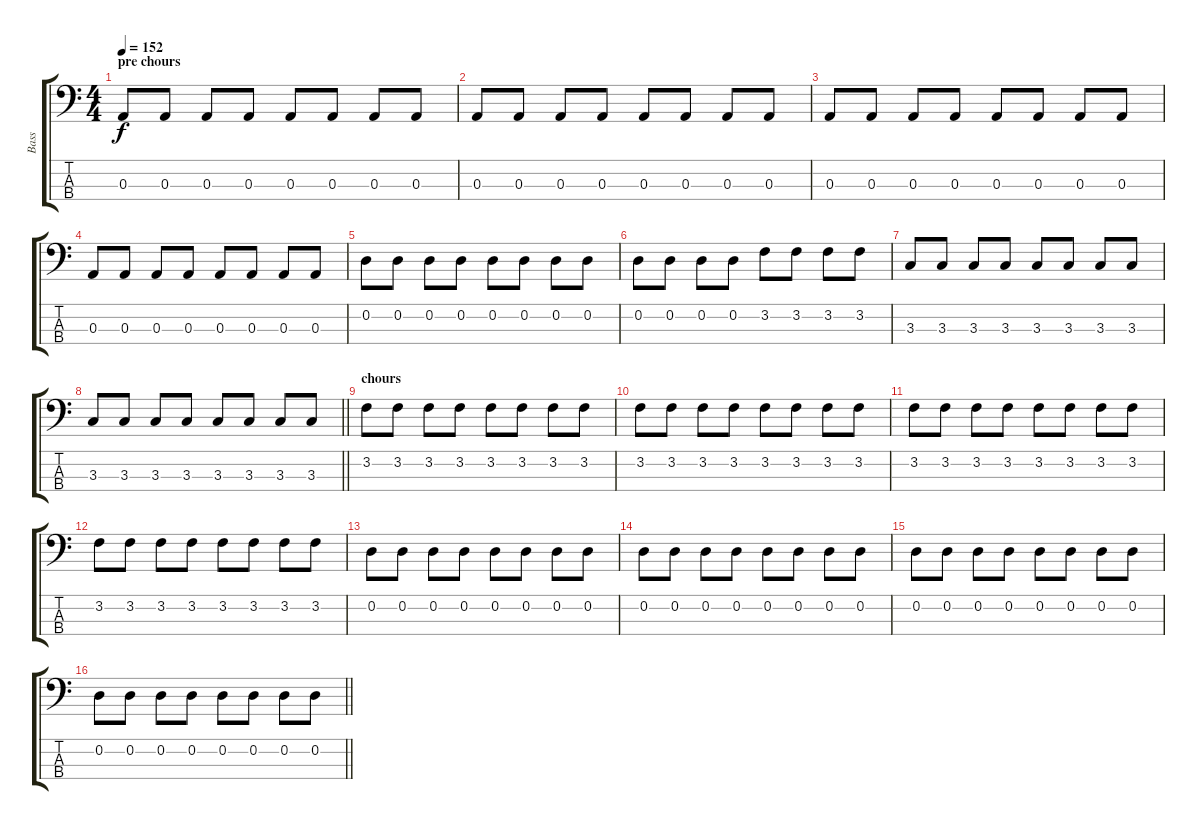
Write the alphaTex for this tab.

\track ("Bass" "Bass") {instrument electricbassfinger}
\staff {score tabs}
\tuning (G2 D2 A1 D1) {hide}
\ts (4 4)
\section ("" "pre chours")
\tempo 152
\clef f4
\ks c
0.3.8{dy f} 0.3.8 0.3.8 0.3.8 0.3.8 0.3.8 0.3.8 0.3.8 |
0.3.8 0.3.8 0.3.8 0.3.8 0.3.8 0.3.8 0.3.8 0.3.8 |
0.3.8 0.3.8 0.3.8 0.3.8 0.3.8 0.3.8 0.3.8 0.3.8 |
0.3.8 0.3.8 0.3.8 0.3.8 0.3.8 0.3.8 0.3.8 0.3.8 |
0.2.8 0.2.8 0.2.8 0.2.8 0.2.8 0.2.8 0.2.8 0.2.8 |
0.2.8 0.2.8 0.2.8 0.2.8 3.2.8 3.2.8 3.2.8 3.2.8 |
3.3.8 3.3.8 3.3.8 3.3.8 3.3.8 3.3.8 3.3.8 3.3.8 |
\barLineRight lightlight
3.3.8 3.3.8 3.3.8 3.3.8 3.3.8 3.3.8 3.3.8 3.3.8 |
\section ("" "chours")
3.2.8 3.2.8 3.2.8 3.2.8 3.2.8 3.2.8 3.2.8 3.2.8 |
3.2.8 3.2.8 3.2.8 3.2.8 3.2.8 3.2.8 3.2.8 3.2.8 |
3.2.8 3.2.8 3.2.8 3.2.8 3.2.8 3.2.8 3.2.8 3.2.8 |
3.2.8 3.2.8 3.2.8 3.2.8 3.2.8 3.2.8 3.2.8 3.2.8 |
0.2.8 0.2.8 0.2.8 0.2.8 0.2.8 0.2.8 0.2.8 0.2.8 |
0.2.8 0.2.8 0.2.8 0.2.8 0.2.8 0.2.8 0.2.8 0.2.8 |
0.2.8 0.2.8 0.2.8 0.2.8 0.2.8 0.2.8 0.2.8 0.2.8 |
\barLineRight lightlight
0.2.8 0.2.8 0.2.8 0.2.8 0.2.8 0.2.8 0.2.8 0.2.8
